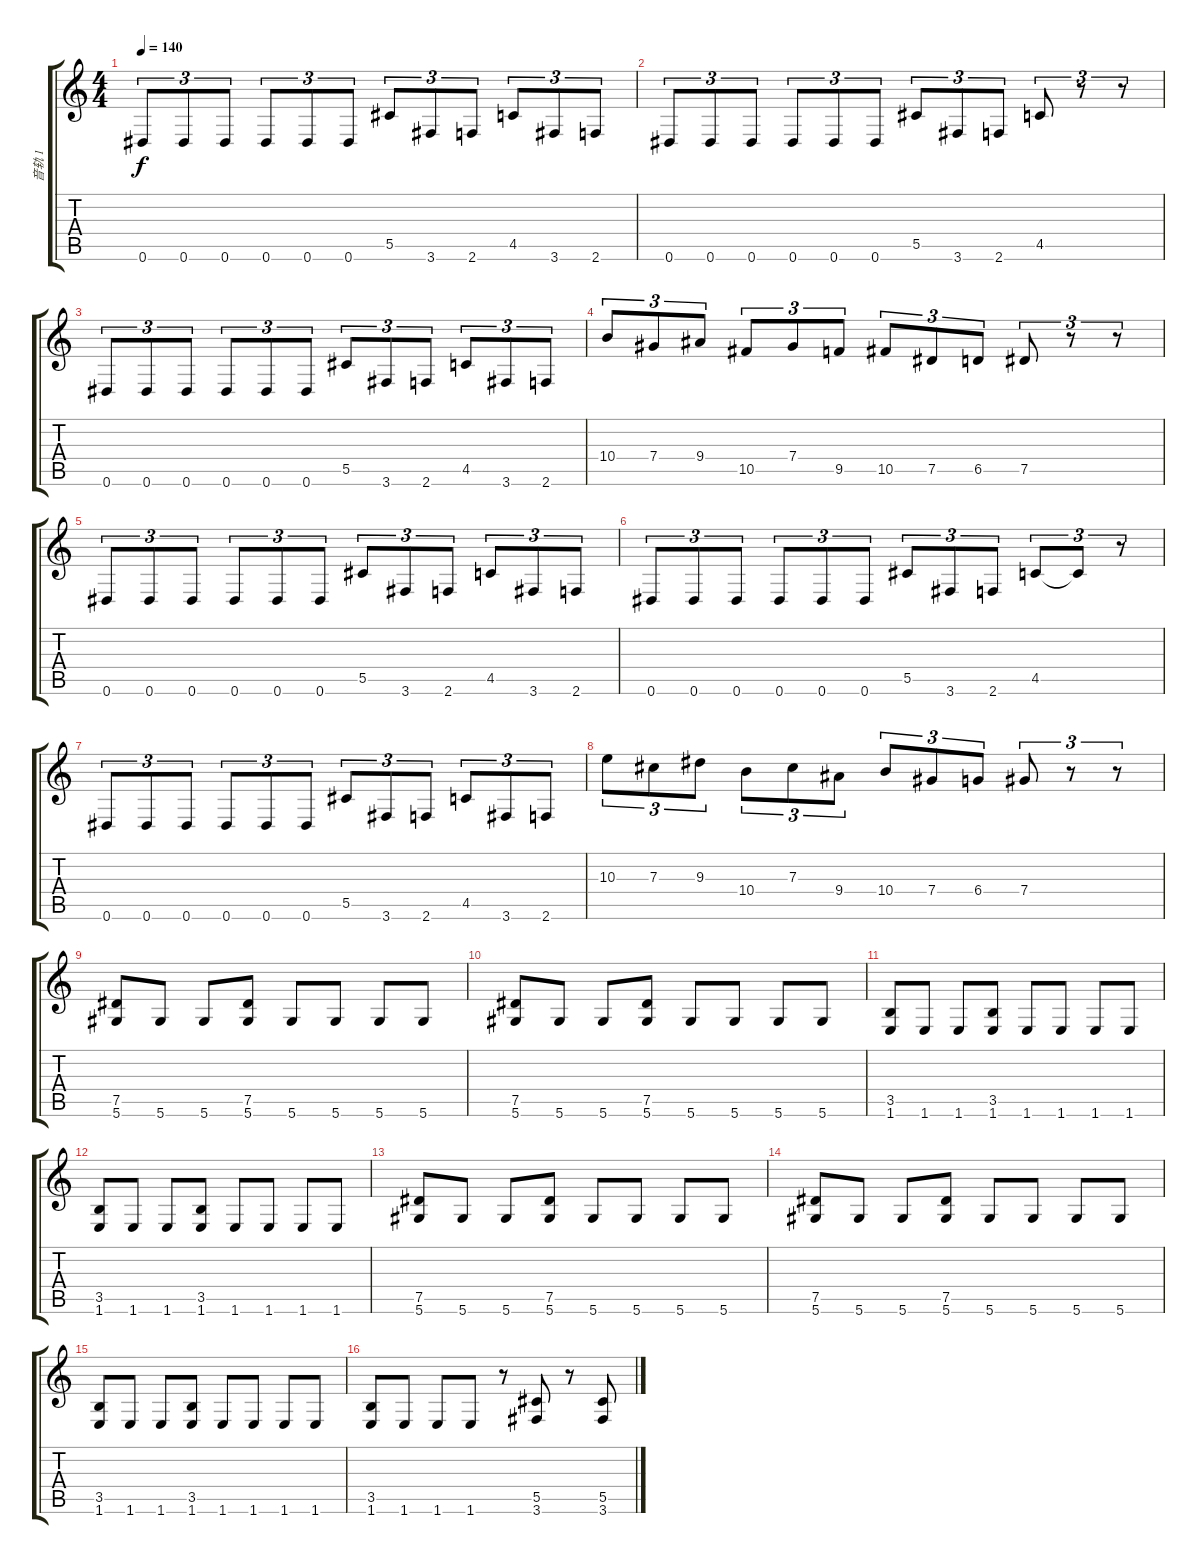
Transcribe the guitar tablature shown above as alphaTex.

\track ("音轨 1" "音轨 1") {instrument distortionguitar}
\staff {score tabs}
\tuning (Eb4 Bb3 Gb3 Db3 Ab2 Eb2) {hide}
\ts (4 4)
\tempo 140
\clef g2
\ks c
0.6.8{tu (3 2) dy f} 0.6.8{tu (3 2)} 0.6.8{tu (3 2)} 0.6.8{tu (3 2)} 0.6.8{tu (3 2)} 0.6.8{tu (3 2)} 5.5.8{tu (3 2)} 3.6.8{tu (3 2)} 2.6.8{tu (3 2)} 4.5.8{tu (3 2)} 3.6.8{tu (3 2)} 2.6.8{tu (3 2)} |
0.6.8{tu (3 2)} 0.6.8{tu (3 2)} 0.6.8{tu (3 2)} 0.6.8{tu (3 2)} 0.6.8{tu (3 2)} 0.6.8{tu (3 2)} 5.5.8{tu (3 2)} 3.6.8{tu (3 2)} 2.6.8{tu (3 2)} 4.5.8{tu (3 2)} r.8{tu (3 2)} r.8{tu (3 2)} |
0.6.8{tu (3 2)} 0.6.8{tu (3 2)} 0.6.8{tu (3 2)} 0.6.8{tu (3 2)} 0.6.8{tu (3 2)} 0.6.8{tu (3 2)} 5.5.8{tu (3 2)} 3.6.8{tu (3 2)} 2.6.8{tu (3 2)} 4.5.8{tu (3 2)} 3.6.8{tu (3 2)} 2.6.8{tu (3 2)} |
10.4.8{tu (3 2)} 7.4.8{tu (3 2)} 9.4.8{tu (3 2)} 10.5.8{tu (3 2)} 7.4.8{tu (3 2)} 9.5.8{tu (3 2)} 10.5.8{tu (3 2)} 7.5.8{tu (3 2)} 6.5.8{tu (3 2)} 7.5.8{tu (3 2)} r.8{tu (3 2)} r.8{tu (3 2)} |
0.6.8{tu (3 2)} 0.6.8{tu (3 2)} 0.6.8{tu (3 2)} 0.6.8{tu (3 2)} 0.6.8{tu (3 2)} 0.6.8{tu (3 2)} 5.5.8{tu (3 2)} 3.6.8{tu (3 2)} 2.6.8{tu (3 2)} 4.5.8{tu (3 2)} 3.6.8{tu (3 2)} 2.6.8{tu (3 2)} |
0.6.8{tu (3 2)} 0.6.8{tu (3 2)} 0.6.8{tu (3 2)} 0.6.8{tu (3 2)} 0.6.8{tu (3 2)} 0.6.8{tu (3 2)} 5.5.8{tu (3 2)} 3.6.8{tu (3 2)} 2.6.8{tu (3 2)} 4.5.8{tu (3 2)} 4.5{t}.8{tu (3 2)} r.8{tu (3 2)} |
0.6.8{tu (3 2)} 0.6.8{tu (3 2)} 0.6.8{tu (3 2)} 0.6.8{tu (3 2)} 0.6.8{tu (3 2)} 0.6.8{tu (3 2)} 5.5.8{tu (3 2)} 3.6.8{tu (3 2)} 2.6.8{tu (3 2)} 4.5.8{tu (3 2)} 3.6.8{tu (3 2)} 2.6.8{tu (3 2)} |
10.3.8{tu (3 2)} 7.3.8{tu (3 2)} 9.3.8{tu (3 2)} 10.4.8{tu (3 2)} 7.3.8{tu (3 2)} 9.4.8{tu (3 2)} 10.4.8{tu (3 2)} 7.4.8{tu (3 2)} 6.4.8{tu (3 2)} 7.4.8{tu (3 2)} r.8{tu (3 2)} r.8{tu (3 2)} |
(7.5 5.6).8 5.6.8 5.6.8 (7.5 5.6).8 5.6.8 5.6.8 5.6.8 5.6.8 |
(7.5 5.6).8 5.6.8 5.6.8 (7.5 5.6).8 5.6.8 5.6.8 5.6.8 5.6.8 |
(3.5 1.6).8 1.6.8 1.6.8 (3.5 1.6).8 1.6.8 1.6.8 1.6.8 1.6.8 |
(3.5 1.6).8 1.6.8 1.6.8 (3.5 1.6).8 1.6.8 1.6.8 1.6.8 1.6.8 |
(7.5 5.6).8 5.6.8 5.6.8 (7.5 5.6).8 5.6.8 5.6.8 5.6.8 5.6.8 |
(7.5 5.6).8 5.6.8 5.6.8 (7.5 5.6).8 5.6.8 5.6.8 5.6.8 5.6.8 |
(3.5 1.6).8 1.6.8 1.6.8 (3.5 1.6).8 1.6.8 1.6.8 1.6.8 1.6.8 |
(3.5 1.6).8 1.6.8 1.6.8 1.6.8 r.8 (5.5 3.6).8 r.8 (5.5 3.6).8
